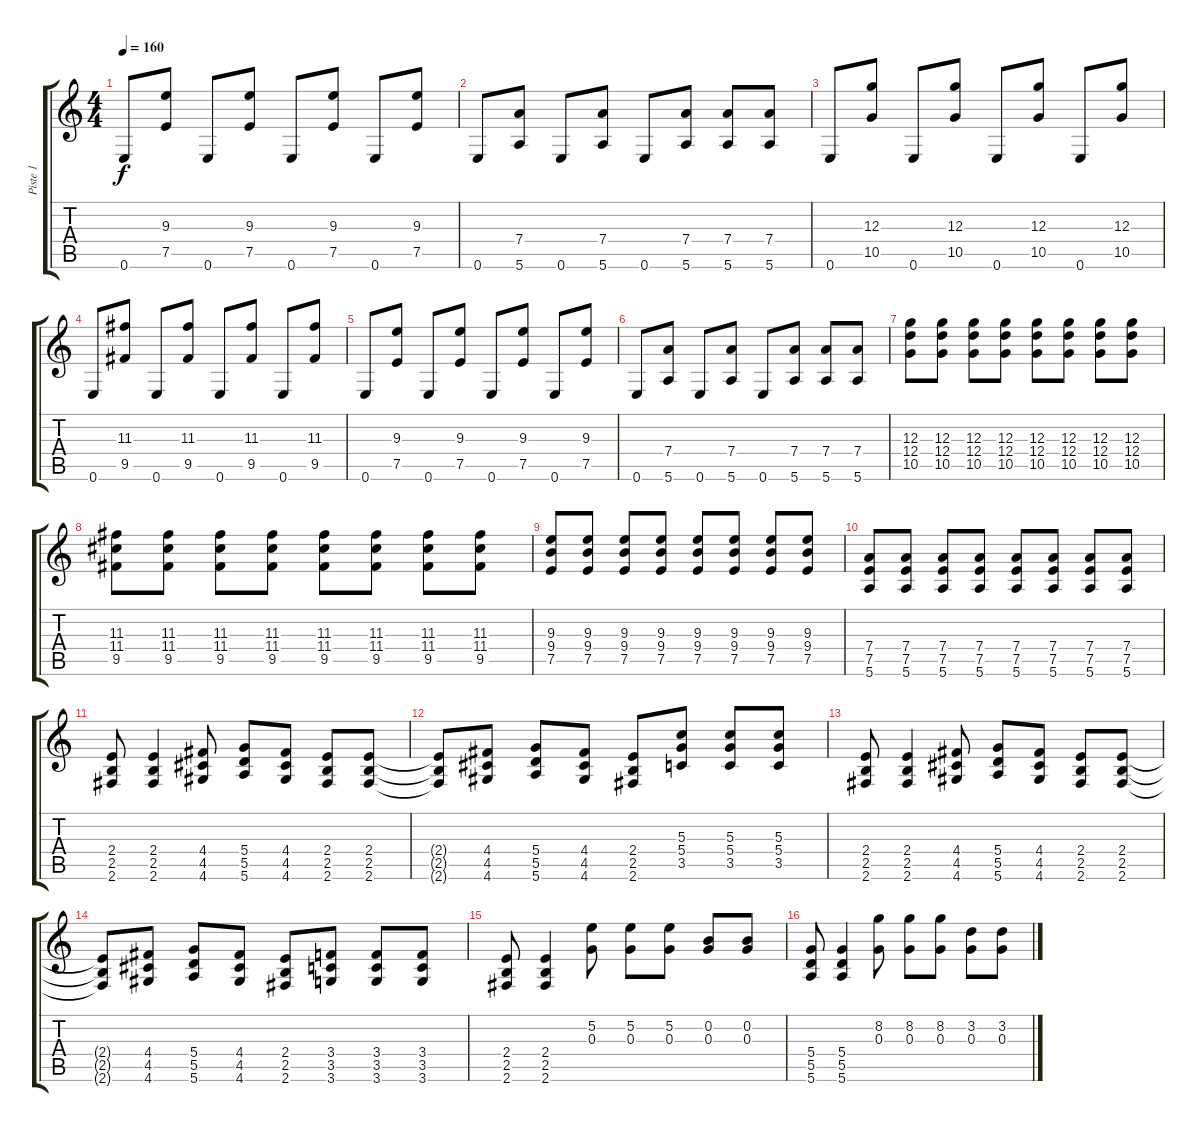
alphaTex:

\track ("Piste 1" "Piste 1") {instrument distortionguitar}
\staff {score tabs}
\tuning (E4 B3 G3 D3 A2 E2) {hide}
\ts (4 4)
\tempo 160
\clef g2
\ks c
0.6.8{dy f} (9.3 7.5).8 0.6.8 (9.3 7.5).8 0.6.8 (9.3 7.5).8 0.6.8 (9.3 7.5).8 |
0.6.8 (7.4 5.6).8 0.6.8 (7.4 5.6).8 0.6.8 (7.4 5.6).8 (7.4 5.6).8 (7.4 5.6).8 |
0.6.8 (12.3 10.5).8 0.6.8 (12.3 10.5).8 0.6.8 (12.3 10.5).8 0.6.8 (12.3 10.5).8 |
0.6.8 (11.3 9.5).8 0.6.8 (11.3 9.5).8 0.6.8 (11.3 9.5).8 0.6.8 (11.3 9.5).8 |
0.6.8 (9.3 7.5).8 0.6.8 (9.3 7.5).8 0.6.8 (9.3 7.5).8 0.6.8 (9.3 7.5).8 |
0.6.8 (7.4 5.6).8 0.6.8 (7.4 5.6).8 0.6.8 (7.4 5.6).8 (7.4 5.6).8 (7.4 5.6).8 |
(12.3 12.4 10.5).8 (12.3 12.4 10.5).8 (12.3 12.4 10.5).8 (12.3 12.4 10.5).8 (12.3 12.4 10.5).8 (12.3 12.4 10.5).8 (12.3 12.4 10.5).8 (12.3 12.4 10.5).8 |
(11.3 11.4 9.5).8 (11.3 11.4 9.5).8 (11.3 11.4 9.5).8 (11.3 11.4 9.5).8 (11.3 11.4 9.5).8 (11.3 11.4 9.5).8 (11.3 11.4 9.5).8 (11.3 11.4 9.5).8 |
(9.3 9.4 7.5).8 (9.3 9.4 7.5).8 (9.3 9.4 7.5).8 (9.3 9.4 7.5).8 (9.3 9.4 7.5).8 (9.3 9.4 7.5).8 (9.3 9.4 7.5).8 (9.3 9.4 7.5).8 |
(7.4 7.5 5.6).8 (7.4 7.5 5.6).8 (7.4 7.5 5.6).8 (7.4 7.5 5.6).8 (7.4 7.5 5.6).8 (7.4 7.5 5.6).8 (7.4 7.5 5.6).8 (7.4 7.5 5.6).8 |
(2.4 2.5 2.6).8 (2.4 2.5 2.6).4 (4.4 4.5 4.6).8 (5.4 5.5 5.6).8 (4.4 4.5 4.6).8 (2.4 2.5 2.6).8 (2.4 2.5 2.6).8 |
(2.4{t} 2.5{t} 2.6{t}).8 (4.4 4.5 4.6).8 (5.4 5.5 5.6).8 (4.4 4.5 4.6).8 (2.4 2.5 2.6).8 (5.3 5.4 3.5).8 (5.3 5.4 3.5).8 (5.3 5.4 3.5).8 |
(2.4 2.5 2.6).8 (2.4 2.5 2.6).4 (4.4 4.5 4.6).8 (5.4 5.5 5.6).8 (4.4 4.5 4.6).8 (2.4 2.5 2.6).8 (2.4 2.5 2.6).8 |
(2.4{t} 2.5{t} 2.6{t}).8 (4.4 4.5 4.6).8 (5.4 5.5 5.6).8 (4.4 4.5 4.6).8 (2.4 2.5 2.6).8 (3.4 3.5 3.6).8 (3.4 3.5 3.6).8 (3.4 3.5 3.6).8 |
(2.4 2.5 2.6).8 (2.4 2.5 2.6).4 (5.2 0.3).8 (5.2 0.3).8 (5.2 0.3).8 (0.2 0.3).8 (0.2 0.3).8 |
(5.4 5.5 5.6).8 (5.4 5.5 5.6).4 (8.2 0.3).8 (8.2 0.3).8 (8.2 0.3).8 (3.2 0.3).8 (3.2 0.3).8
